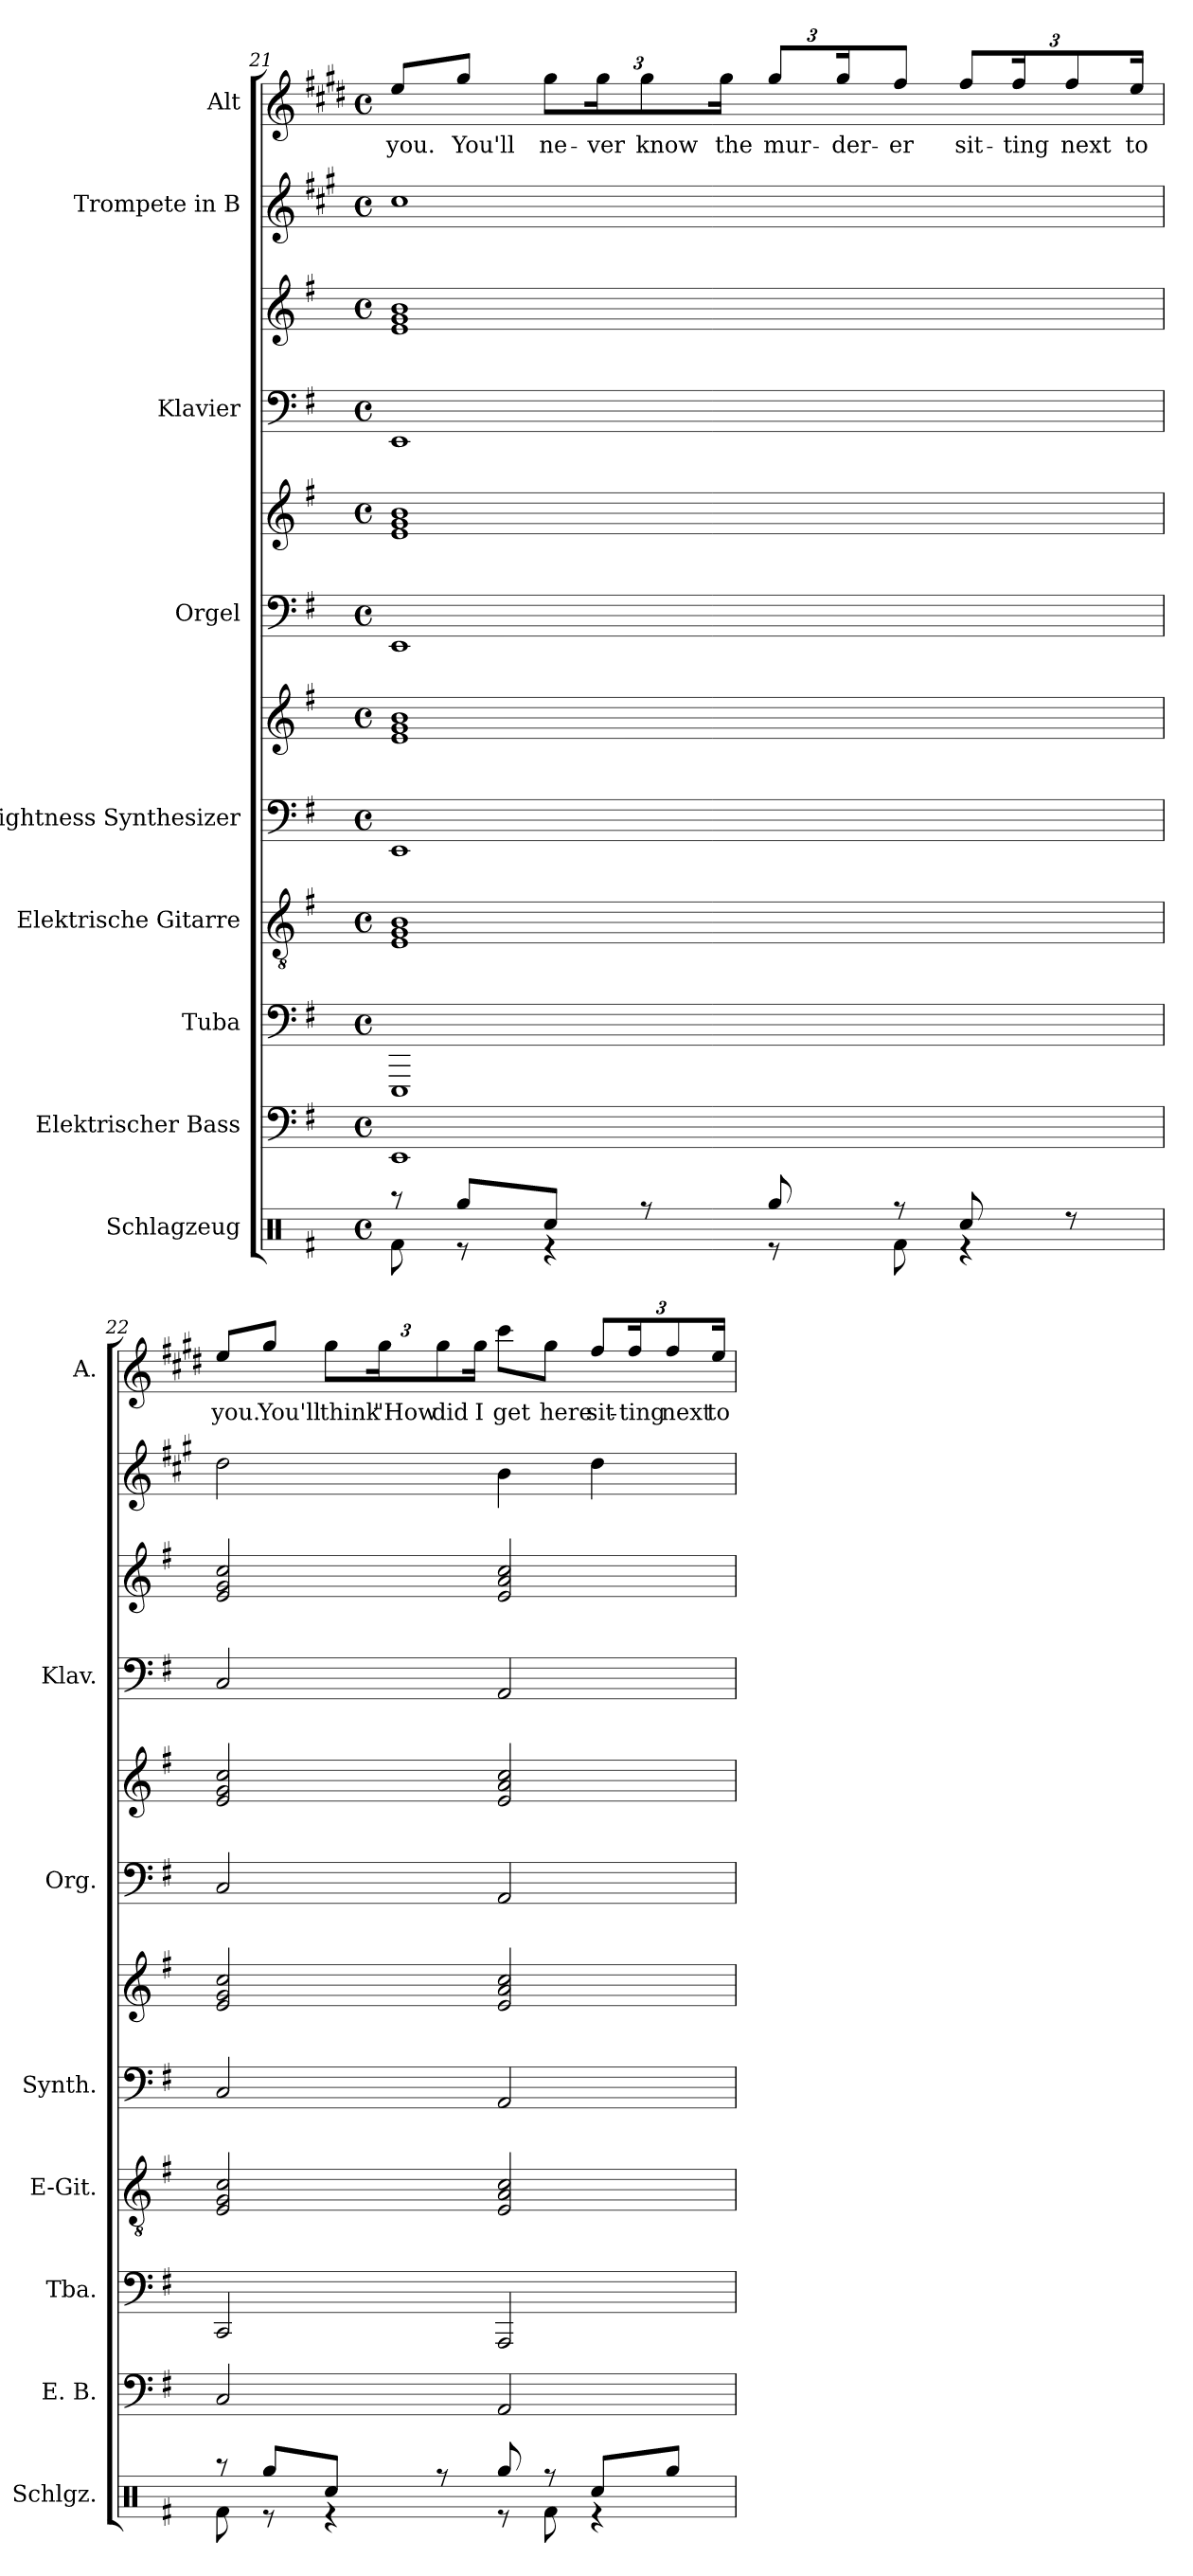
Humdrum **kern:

**kern	**kern	**kern	**kern	**kern	**kern	**kern	**kern	**kern	**kern	**kern	**kern	**text
*part9	*part8	*part7	*part6	*part5	*part5	*part4	*part4	*part3	*part3	*part2	*part1	*part1
*staff12	*staff11	*staff10	*staff9	*staff8	*staff7	*staff6	*staff5	*staff4	*staff3	*staff2	*staff1	*staff1
*I"Schlagzeug	*I"Elektrischer Bass	*I"Tuba	*I"Elektrische Gitarre	*I"Brightness Synthesizer	*	*I"Orgel	*	*I"Klavier	*	*I"Trompete in B	*I"Alt	*
*I'Schlgz.	*I'E. B.	*I'Tba.	*I'E-Git.	*I'Synth.	*	*I'Org.	*	*I'Klav.	*	*	*I'A.	*
!!LO:PB:g=z
*clefX	*clefF4	*clefF4	*clefGv2	*clefF4	*clefG2	*clefF4	*clefG2	*clefF4	*clefG2	*clefG2	*clefG2	*
*	*ITrd7c12	*	*	*	*	*	*	*	*	*ITrd1c2	*ITrd5c9	*
*k[f#]	*k[f#]	*k[f#]	*k[f#]	*k[f#]	*k[f#]	*k[f#]	*k[f#]	*k[f#]	*k[f#]	*k[f#]	*k[f#]	*
*M4/4	*M4/4	*M4/4	*M4/4	*M4/4	*M4/4	*M4/4	*M4/4	*M4/4	*M4/4	*M4/4	*M4/4	*
*met(c)	*met(c)	*met(c)	*met(c)	*met(c)	*met(c)	*met(c)	*met(c)	*met(c)	*met(c)	*met(c)	*met(c)	*
=21	=21	=21	=21	=21	=21	=21	=21	=21	=21	=21	=21	=21
*^	*	*	*	*	*	*	*	*	*	*	*	*
!	!	!	!	!	!	!	!	!	!	!	!	!	!LO:LY:b
8r	8Rf\	1EEE	1EEE	1E 1G 1B	1EE	1e 1g 1b	1EE	1e 1g 1b	1EE	1e 1g 1b	1b	8g/L	you.
!	!	!	!	!	!	!	!	!	!	!	!	!	!LO:LY:b
8Rgg/L	8r	.	.	.	.	.	.	.	.	.	.	8b/J	You'll
*	*	*	*	*	*	*	*	*	*	*	*	*Xbrackettup	*
!	!	!	!	!	!	!	!	!	!	!	!	!	!LO:LY:b
8Rcc/J	4r	.	.	.	.	.	.	.	.	.	.	12b\L	ne-
!	!	!	!	!	!	!	!	!	!	!	!	!	!LO:LY:b
.	.	.	.	.	.	.	.	.	.	.	.	24b\K	-ver
!	!	!	!	!	!	!	!	!	!	!	!	!	!LO:LY:b
8r	.	.	.	.	.	.	.	.	.	.	.	12b\	know
!	!	!	!	!	!	!	!	!	!	!	!	!	!LO:LY:b
.	.	.	.	.	.	.	.	.	.	.	.	24b\Jk	the
!	!	!	!	!	!	!	!	!	!	!	!	!	!LO:LY:b
8Rgg/	8r	.	.	.	.	.	.	.	.	.	.	12b/L	mur-
!	!	!	!	!	!	!	!	!	!	!	!	!	!LO:LY:b
.	.	.	.	.	.	.	.	.	.	.	.	24b/K	-der-
!	!	!	!	!	!	!	!	!	!	!	!	!	!LO:LY:b
8r	8Rf\	.	.	.	.	.	.	.	.	.	.	8a/J	-er
!	!	!	!	!	!	!	!	!	!	!	!	!	!LO:LY:b
8Rcc/	4r	.	.	.	.	.	.	.	.	.	.	12a/L	sit-
!	!	!	!	!	!	!	!	!	!	!	!	!	!LO:LY:b
.	.	.	.	.	.	.	.	.	.	.	.	24a/K	-ting
!	!	!	!	!	!	!	!	!	!	!	!	!	!LO:LY:b
8r	.	.	.	.	.	.	.	.	.	.	.	12a/	next
!	!	!	!	!	!	!	!	!	!	!	!	!	!LO:LY:b
.	.	.	.	.	.	.	.	.	.	.	.	24g/Jk	to
!!LO:PB:g=z
=22	=22	=22	=22	=22	=22	=22	=22	=22	=22	=22	=22	=22	=22
!	!	!	!	!	!	!	!	!	!	!	!	!	!LO:LY:b
8r	8Rf\	2CC/	2CC/	2E/ 2G/ 2c/	2C/	2e/ 2g/ 2cc/	2C/	2e/ 2g/ 2cc/	2C/	2e/ 2g/ 2cc/	2cc\	8g/L	you.
!	!	!	!	!	!	!	!	!	!	!	!	!	!LO:LY:b
8Rgg/L	8r	.	.	.	.	.	.	.	.	.	.	8b/J	You'll
!	!	!	!	!	!	!	!	!	!	!	!	!	!LO:LY:b
8Rcc/J	4r	.	.	.	.	.	.	.	.	.	.	12b\L	think
!	!	!	!	!	!	!	!	!	!	!	!	!	!LO:LY:b
.	.	.	.	.	.	.	.	.	.	.	.	24b\K	"How
!	!	!	!	!	!	!	!	!	!	!	!	!	!LO:LY:b
8r	.	.	.	.	.	.	.	.	.	.	.	12b\	did
!	!	!	!	!	!	!	!	!	!	!	!	!	!LO:LY:b
.	.	.	.	.	.	.	.	.	.	.	.	24b\Jk	I
!	!	!	!	!	!	!	!	!	!	!	!	!	!LO:LY:b
8Rgg/	8r	2AAA/	2AAA/	2E/ 2A/ 2c/	2AA/	2e/ 2a/ 2cc/	2AA/	2e/ 2a/ 2cc/	2AA/	2e/ 2a/ 2cc/	4a\	8ee\L	get
!	!	!	!	!	!	!	!	!	!	!	!	!	!LO:LY:b
8r	8Rf\	.	.	.	.	.	.	.	.	.	.	8b\J	here
!	!	!	!	!	!	!	!	!	!	!	!	!	!LO:LY:b
8Rcc/L	4r	.	.	.	.	.	.	.	.	.	4cc\	12a/L	sit-
!	!	!	!	!	!	!	!	!	!	!	!	!	!LO:LY:b
.	.	.	.	.	.	.	.	.	.	.	.	24a/K	-ting
!	!	!	!	!	!	!	!	!	!	!	!	!	!LO:LY:b
8Rgg/J	.	.	.	.	.	.	.	.	.	.	.	12a/	next
!	!	!	!	!	!	!	!	!	!	!	!	!	!LO:LY:b
.	.	.	.	.	.	.	.	.	.	.	.	24g/Jk	to
*v	*v	*	*	*	*	*	*	*	*	*	*	*	*
=	=	=	=	=	=	=	=	=	=	=	=	=
*-	*-	*-	*-	*-	*-	*-	*-	*-	*-	*-	*-	*-
